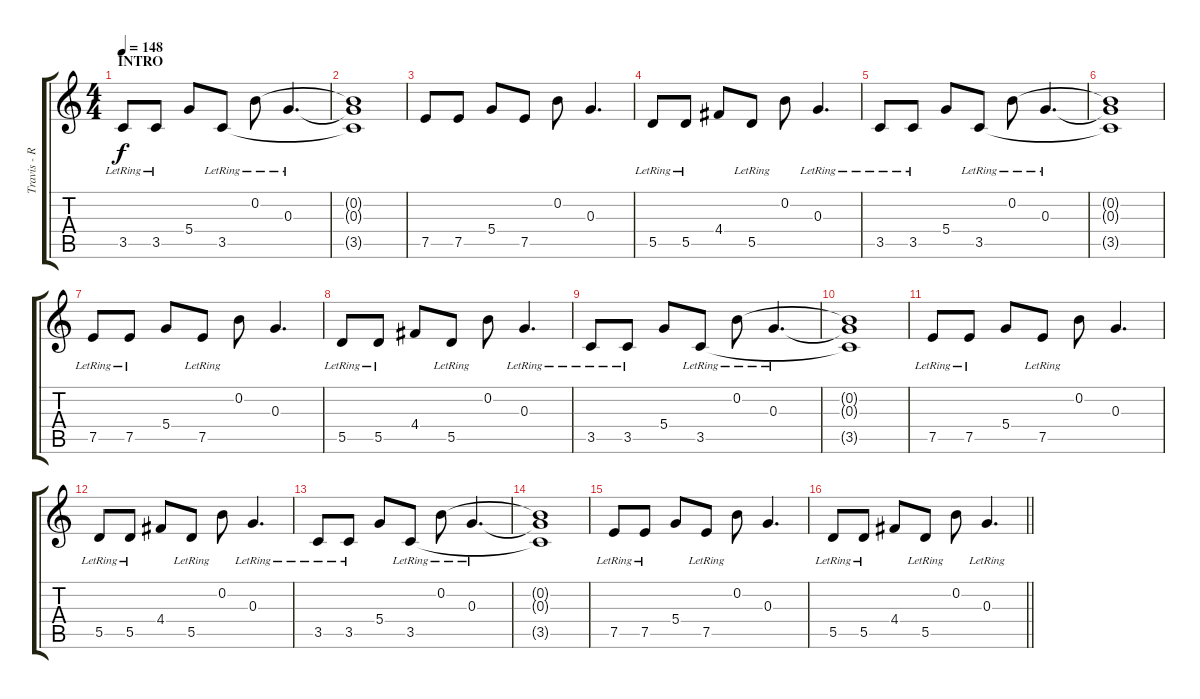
\track ("Travis - Rythym Guitar" "Travis - R") {instrument acousticguitarnylon}
\staff {score tabs}
\tuning (E4 B3 G3 D3 A2 E2) {hide}
\ts (4 4)
\section ("" "INTRO")
\tempo 148
\clef g2
\ks c
3.5{lr}.8{dy f instrument acousticguitarnylon} 3.5{lr}.8 5.4.8 3.5{lr}.8 0.2{lr}.8 0.3{lr}.4{d} |
(0.2{t} 0.3{t} 3.5{t}).1 |
7.5.8 7.5.8 5.4.8 7.5.8 0.2.8 0.3.4{d} |
5.5{lr}.8 5.5{lr}.8 4.4.8 5.5{lr}.8 0.2.8 0.3{lr}.4{d} |
3.5{lr}.8 3.5{lr}.8 5.4.8 3.5{lr}.8 0.2{lr}.8 0.3{lr}.4{d} |
(0.2{t} 0.3{t} 3.5{t}).1 |
7.5{lr}.8 7.5{lr}.8 5.4.8 7.5{lr}.8 0.2.8 0.3.4{d} |
5.5{lr}.8 5.5{lr}.8 4.4.8 5.5{lr}.8 0.2.8 0.3{lr}.4{d} |
3.5{lr}.8 3.5{lr}.8 5.4.8 3.5{lr}.8 0.2{lr}.8 0.3{lr}.4{d} |
(0.2{t} 0.3{t} 3.5{t}).1 |
7.5{lr}.8 7.5{lr}.8 5.4.8 7.5{lr}.8 0.2.8 0.3.4{d} |
5.5{lr}.8 5.5{lr}.8 4.4.8 5.5{lr}.8 0.2.8 0.3{lr}.4{d} |
3.5{lr}.8 3.5{lr}.8 5.4.8 3.5{lr}.8 0.2{lr}.8 0.3{lr}.4{d} |
(0.2{t} 0.3{t} 3.5{t}).1 |
7.5{lr}.8 7.5{lr}.8 5.4.8 7.5{lr}.8 0.2.8 0.3.4{d} |
\barLineRight lightlight
5.5{lr}.8 5.5{lr}.8 4.4.8 5.5{lr}.8 0.2.8 0.3{lr}.4{d}
